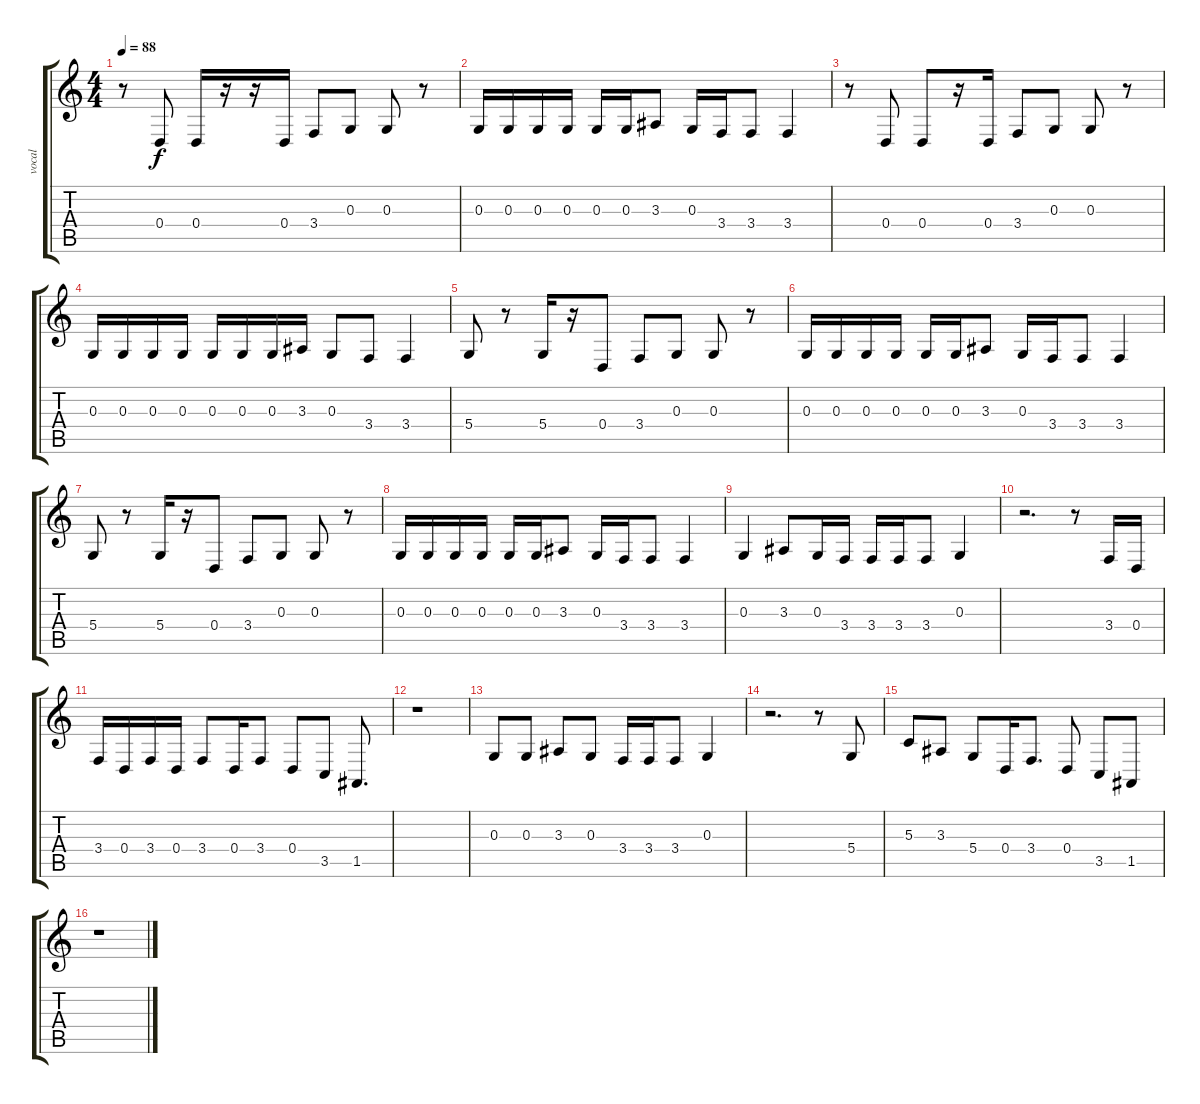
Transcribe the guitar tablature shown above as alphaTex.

\track ("vocal" "vocal") {instrument bassoon}
\staff {score tabs}
\tuning (E4 B3 G3 D3 A2 E2) {hide}
\ts (4 4)
\tempo 88
\clef g2
\ks c
r.8{dy f instrument voiceoohs} 0.4.8 0.4.16 r.16 r.16 0.4.16 3.4.8 0.3.8 0.3.8 r.8 |
0.3.16 0.3.16 0.3.16 0.3.16 0.3.16 0.3.16 3.3.8 0.3.16 3.4.16 3.4.8 3.4.4 |
r.8 0.4.8 0.4.8 r.16 0.4.16 3.4.8 0.3.8 0.3.8 r.8 |
0.3.16 0.3.16 0.3.16 0.3.16 0.3.16 0.3.16 0.3.16 3.3.16 0.3.8 3.4.8 3.4.4 |
5.4.8{instrument voiceoohs} r.8 5.4.16 r.16 0.4.8 3.4.8 0.3.8 0.3.8 r.8 |
0.3.16 0.3.16 0.3.16 0.3.16 0.3.16 0.3.16 3.3.8 0.3.16 3.4.16 3.4.8 3.4.4 |
5.4.8{instrument voiceoohs} r.8 5.4.16 r.16 0.4.8 3.4.8 0.3.8 0.3.8 r.8 |
0.3.16 0.3.16 0.3.16 0.3.16 0.3.16 0.3.16 3.3.8 0.3.16 3.4.16 3.4.8 3.4.4 |
0.3.4{instrument bassoon} 3.3.8 0.3.16 3.4.16 3.4.16 3.4.16 3.4.8 0.3.4 |
r.2{d} r.8 3.4.16 0.4.16 |
3.4.16 0.4.16 3.4.16 0.4.16 3.4.8 0.4.16 3.4.8 0.4.8 3.5.8 1.5.8{d} |
r.1 |
0.3.8 0.3.8 3.3.8 0.3.8 3.4.16 3.4.16 3.4.8 0.3.4 |
r.2{d} r.8 5.4.8 |
5.3.8 3.3.8 5.4.8 0.4.16 3.4.8{d} 0.4.8 3.5.8 1.5.8 |
r.1
